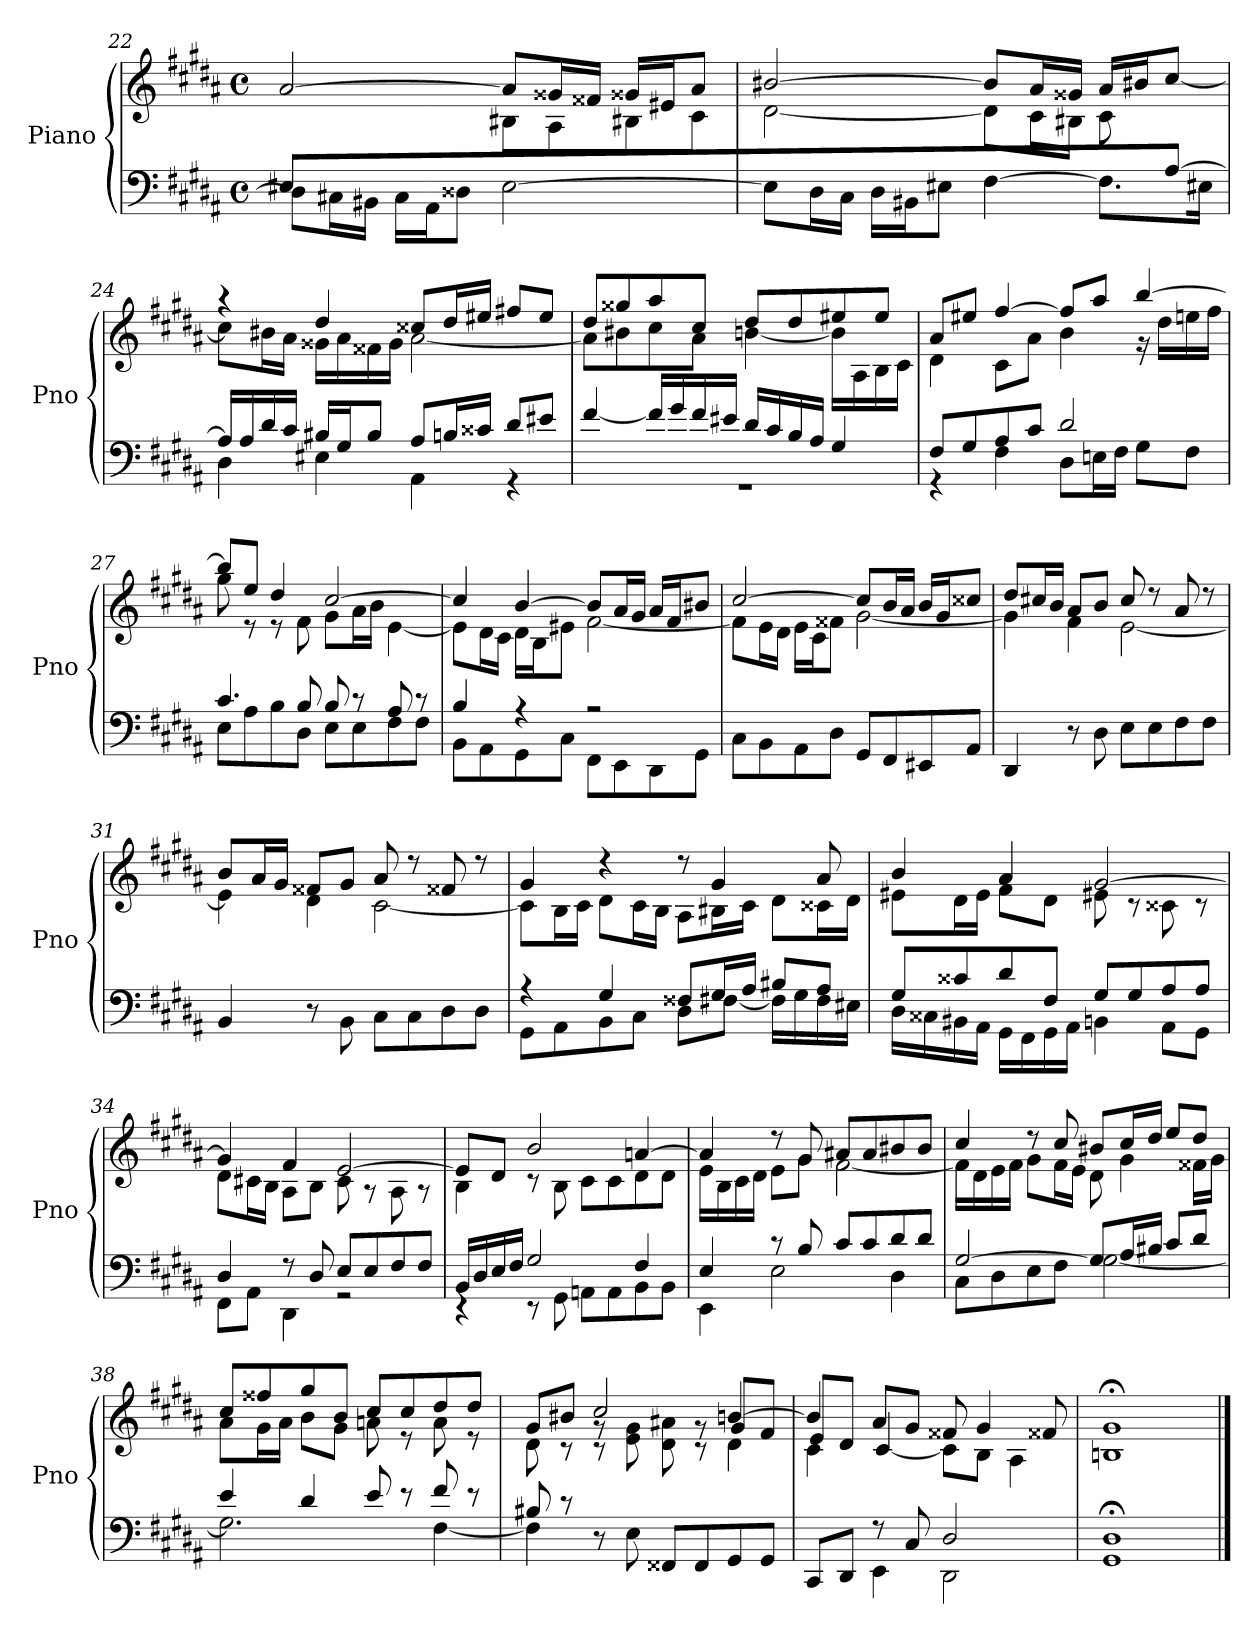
**kern	**kern
*part1	*part1
*staff2	*staff1
*I"Piano	*
*I'Pno	*
*clefF4	*clefG2
*k[f#c#g#d#a#]	*k[f#c#g#d#a#]
*B:	*B:
*M4/4	*M4/4
*met(c)	*met(c)
=22	=22
*^	*^
8E#X/L	8D#\L]	[2a#/	8ryy
2..ryy	16C#X\L	.	8d#\
.	16BB#X\JJ	.	.
.	16C#\LL	.	8e#X\
.	16AA#\J	.	.
.	8D##X\J	.	8f##X\J
.	[2E#\	8a#/L]	8B#X\L
.	.	16g##X/L	8A#\
.	.	16f##X/JJ	.
.	.	16g##X/LL	8B#X\
.	.	16e#X/J	.
.	.	8a#/J	8c#\J
!!LO:LB:g=z	!!
=23	=23	=23	=23
2..ryy	8E#\L]	[2b#X/	[2d#\
.	16D#\L	.	.
.	16C#\JJ	.	.
.	16D#\LL	.	.
.	16BB#X\J	.	.
.	8E#X\J	.	.
.	[4F#\	8b#/L]	8d#\L]
.	.	16a#/L	16c#\L
.	.	16g##X/JJ	16B#X\JJ
.	8.F#\L]	16a#/LL	8c#\L
.	.	16b#X/J	.
[8A#/J	.	[8cc#/J	8ryy
.	16E#X\Jk	.	.
=24	=24	=24	=24
16A#/LL]	4D#\	8cc#\L]	4raa
16A#/	.	.	.
16d#/	.	16b#X\L	.
16c#/JJ	.	16a#\JJ	.
16B#X/LL	4E#X\	4dd#/	16g##X\LL
16G#/J	.	.	16a#\
8B#/J	.	.	16f##X\
.	.	.	16g##\JJ
8A#/L	4AA#\	8cc##X/L	[2a#\
16Bn/L	.	16dd#/L	.
16c##X/JJ	.	16ee#X/JJ	.
8d#/L	4rGG	8ff#X/L	.
8e#X/J	.	8ee#/J	.
=25	=25	=25	=25
1rGG	[4f#/	8dd#/L	8a#\L]
.	.	8gg##X/	8b#X\
.	16f#/LL]	8aa#/	8cc#\
.	16g#/	.	.
.	16f#/	8cc#/J	8a#\J
.	16e#X/JJ	.	.
.	16d#/LL	8dd#/L	[4bn\
.	16c#/	.	.
.	16B/	8dd#/	.
.	16A#/JJ	.	.
.	4G#/	8ee#X/	16b\LL]
.	.	.	16A#\
.	.	8ee#/J	16B\
.	.	.	16c#\JJ
!!LO:LB:g=z	!!
=26	=26	=26	=26
8F#/L	4rGG	8a#/L	4d#\
8G#/	.	8ee#X/J	.
8A#/	4F#\	[4ff#/	8c#\L
8c#/J	.	.	8a#\J
2d#/	8D#\L	8ff#/L]	4b\
.	16En\L	8aa#/J	.
.	16F#\JJ	.	.
.	8G#\L	[4bb/	16rg
.	.	.	16dd#\LL
.	8F#\J	.	16een\
.	.	.	16ff#\JJ
=27	=27	=27	=27
4.c#/	8E\L	8bb/L]	8gg#\
.	8A#\	8ee/J	8re
.	8B\	4dd#/	8re
8B/	8D#\J	.	8f#\
8B/	8E\L	[2cc#/	8g#\L
8rc	8E\	.	16a#\L
.	.	.	16b\JJ
8A#/	8F#\	.	[4e\
8rc	8F#\J	.	.
=28	=28	=28	=28
4B/	8BB\L	4cc#/]	8e\L]
.	8AA#\	.	16d#\L
.	.	.	16c#\JJ
4rA	8GG#\	[4b/	16d#\LL
.	.	.	16B\J
.	8C#\J	.	8e#X\J
2rA	8FF#\L	8b/L]	[2f#\
.	8EE\	16a#/L	.
.	.	16g#/JJ	.
.	8DD#\	16a#/LL	.
.	.	16f#/J	.
.	8GG#\J	8b#X/J	.
*v	*v	*	*
=29	=29	=29
8C#\L	[2cc#/	8f#\L]
8BB\	.	16e\L
.	.	16d#\JJ
8AA#\	.	16e\LL
.	.	16c#\J
8D#\J	.	8f##X\J
8GG#/L	8cc#/L]	[2g#\
8FF#/	16b/L	.
.	16a#/JJ	.
8EE#X/	16b/LL	.
.	16g#/J	.
8AA#/J	8cc##X/J	.
!!LO:LB:g=z	!!
=30	=30	=30
4DD#/	8dd#/L	4g#\]
.	16cc#X/L	.
.	16b/JJ	.
8r	8a#/L	4f#\
8D#\	8b/J	.
8E\L	8cc#/	[2e\
8E\	8rdd	.
8F#\	8a#/	.
8F#\J	8rdd	.
=31	=31	=31
4BB/	8b/L	4e\]
.	16a#/L	.
.	16g#/JJ	.
8r	8f##X/L	4d#\
8BB\	8g#/J	.
8C#\L	8a#/	[2c#\
8C#\	8rdd	.
8D#\	8f##X/	.
8D#\J	8rdd	.
=32	=32	=32
*^	*	*
4rA	8GG#\L	4g#/	8c#\L]
.	8AA#\	.	16B\L
.	.	.	16c#\JJ
4G#/	8BB\	4rdd	8d#\L
.	8C#\J	.	16c#\L
.	.	.	16B\JJ
8F##X/L	8D#\L	8rdd	8A#\L
16G#/L	[8F#X\J	4g#/	16B#X\L
16A#/JJ	.	.	16c#\JJ
8B#X/L	16F#\LL]	.	8d#\L
.	16G#\	.	.
8A#/J	16F#\	8a#/	16c##X\L
.	16E#X\JJ	.	16d#\JJ
!!LO:LB:g=z	!!
=33	=33	=33	=33
8G#/L	16D#\LL	4b/	8e#X\L
.	16C##X\	.	.
8c##X/	16BB#X\	.	16d#\L
.	16AA#\JJ	.	16e#\JJ
8d#/	16GG#\LL	4a#/	8f#\L
.	16FF#\	.	.
8F#/J	16GG#\	.	8d#\J
.	16AA#\JJ	.	.
8G#/L	4BBn\	[2g#/	8e#X\
8G#/	.	.	8rc
8A#/	8AA#\L	.	8c##X\
8A#/J	8GG#\J	.	8rc
=34	=34	=34	=34
4D#/	8FF#\L	4g#/]	8d#\L
.	8AA#\J	.	16c#X\L
.	.	.	16B\JJ
8rF	4DD#\	4f#/	8A#\L
8D#/	.	.	8B\J
8E/L	2rGG	[2e/	8c#\
8E/	.	.	8rA
8F#/	.	.	8A#\
8F#/J	.	.	8rA
=35	=35	=35	=35
16BB/LL	4rEE	8e/L]	4B\
16D#/	.	.	.
16E/	.	8d#/J	.
16F#/JJ	.	.	.
2G#/	8rEE	2b/	8rc
.	8GG#\	.	8B\
.	8AAn\L	.	8c#\L
.	8AA\	.	8c#\
4F#/	8BB\	[4an/	8d#\
.	8BB\J	.	8d#\J
!!LO:PB:g=z	!!
=36	=36	=36	=36
4E/	4EE\	4a/]	16e\LL
.	.	.	16B\
.	.	.	16c#\
.	.	.	16d#\JJ
8rc	2E\	8rdd	8e\L
8B/	.	8g#/	8g#\J
8c#/L	.	8a#X/L	[2f#\
8c#/	.	8a#/	.
8d#/	4D#\	8b#X/	.
8d#/J	.	8b#/J	.
=37	=37	=37	=37
[2G#/	8C#\L	4cc#/	16f#\LL]
.	.	.	16d#\
.	8D#\	.	16e\
.	.	.	16f#\JJ
.	8E\	8rdd	8g#\L
.	8F#\J	8cc#/	16f#\L
.	.	.	16e\JJ
8G#/L]	[2G#\	8b#X/L	8d#\
16A#/L	.	16cc#/L	4g#\
16B#X/JJ	.	16dd#/JJ	.
8c#/L	.	8ee/L	.
8d#/J	.	8dd#/J	16f##X\LL
.	.	.	16g#\JJ
=38	=38	=38	=38
4e/	2.G#\]	8cc#/L	8a#\L
.	.	8ff##X/	16g#\L
.	.	.	16a#\JJ
4d#/	.	8gg#/	8b\L
.	.	8b/J	8g#\J
8e/	.	8cc#/L	8an\
8re	.	8cc#/	8re
8f#/	[4F#\	8dd#/	8a\
8re	.	8dd#/J	8re
!!LO:LB:g=z
=39	=39	=39	=39
*	*^	*	*^
8B#X/	4ryy	4F#\]	8g#/L	8d#\	8ryy
2..ryy	.	.	8b#X/J	8rc	8rGG
.	8r	2.ryy	2cc#/	8rc	8rg
.	8E\	.	.	8e\ 8g#\	4ryy
.	8FF##X/L	.	.	8d#\ 8a#X\	.
.	8FF##/	.	.	8rc	8rg
.	8GG#/	.	[4bn/	4d#\	8g#/L
.	8GG#/J	.	.	.	8f#/J
*	*v	*v	*	*	*
=40	=40	=40	=40	=40
8CC#/L	4ryy	4b/]	4c#\	8e/L
8DD#/J	.	.	.	8d#/J
8rF	4EE\	8a#/L	[4c#/	2.ryy
8C#/	.	8g#/J	.	.
2D#/	2DD#\	8f##X/	8c#\L]	.
.	.	4g#/	8B\J	.
.	.	.	4A#\	.
.	.	8f##X/	.	.
*v	*v	*	*	*
*	*v	*v	*v
=41	=41
1GG#; 1D#;	1Bn;< 1g#;<
==	==
*-	*-
